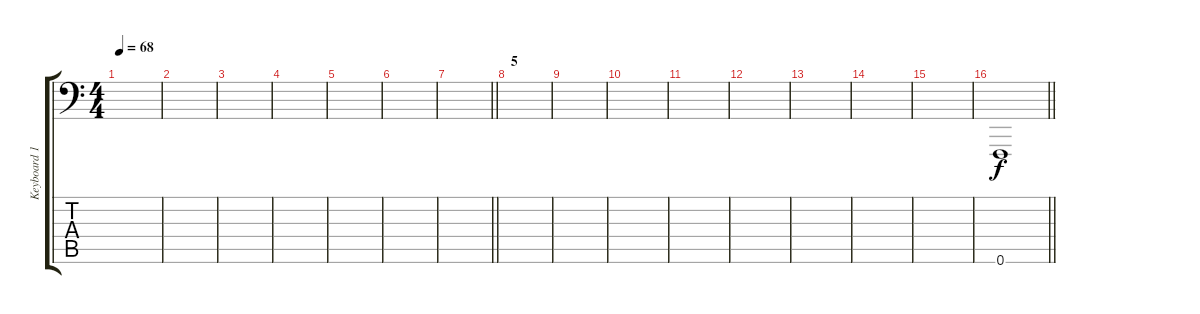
\track ("Keyboard 1" "Keyboard 1") {instrument stringensemble1}
\staff {score tabs}
\tuning (E4 B3 G3 D3 A2 F1) {hide}
\ts (4 4)
\tempo 68
\clef f4
\ks c
|
|
|
|
|
|
\barLineRight lightlight
|
\section ("" "5")
|
|
|
|
|
|
|
|
\barLineRight lightlight
0.6.1{dy f}
